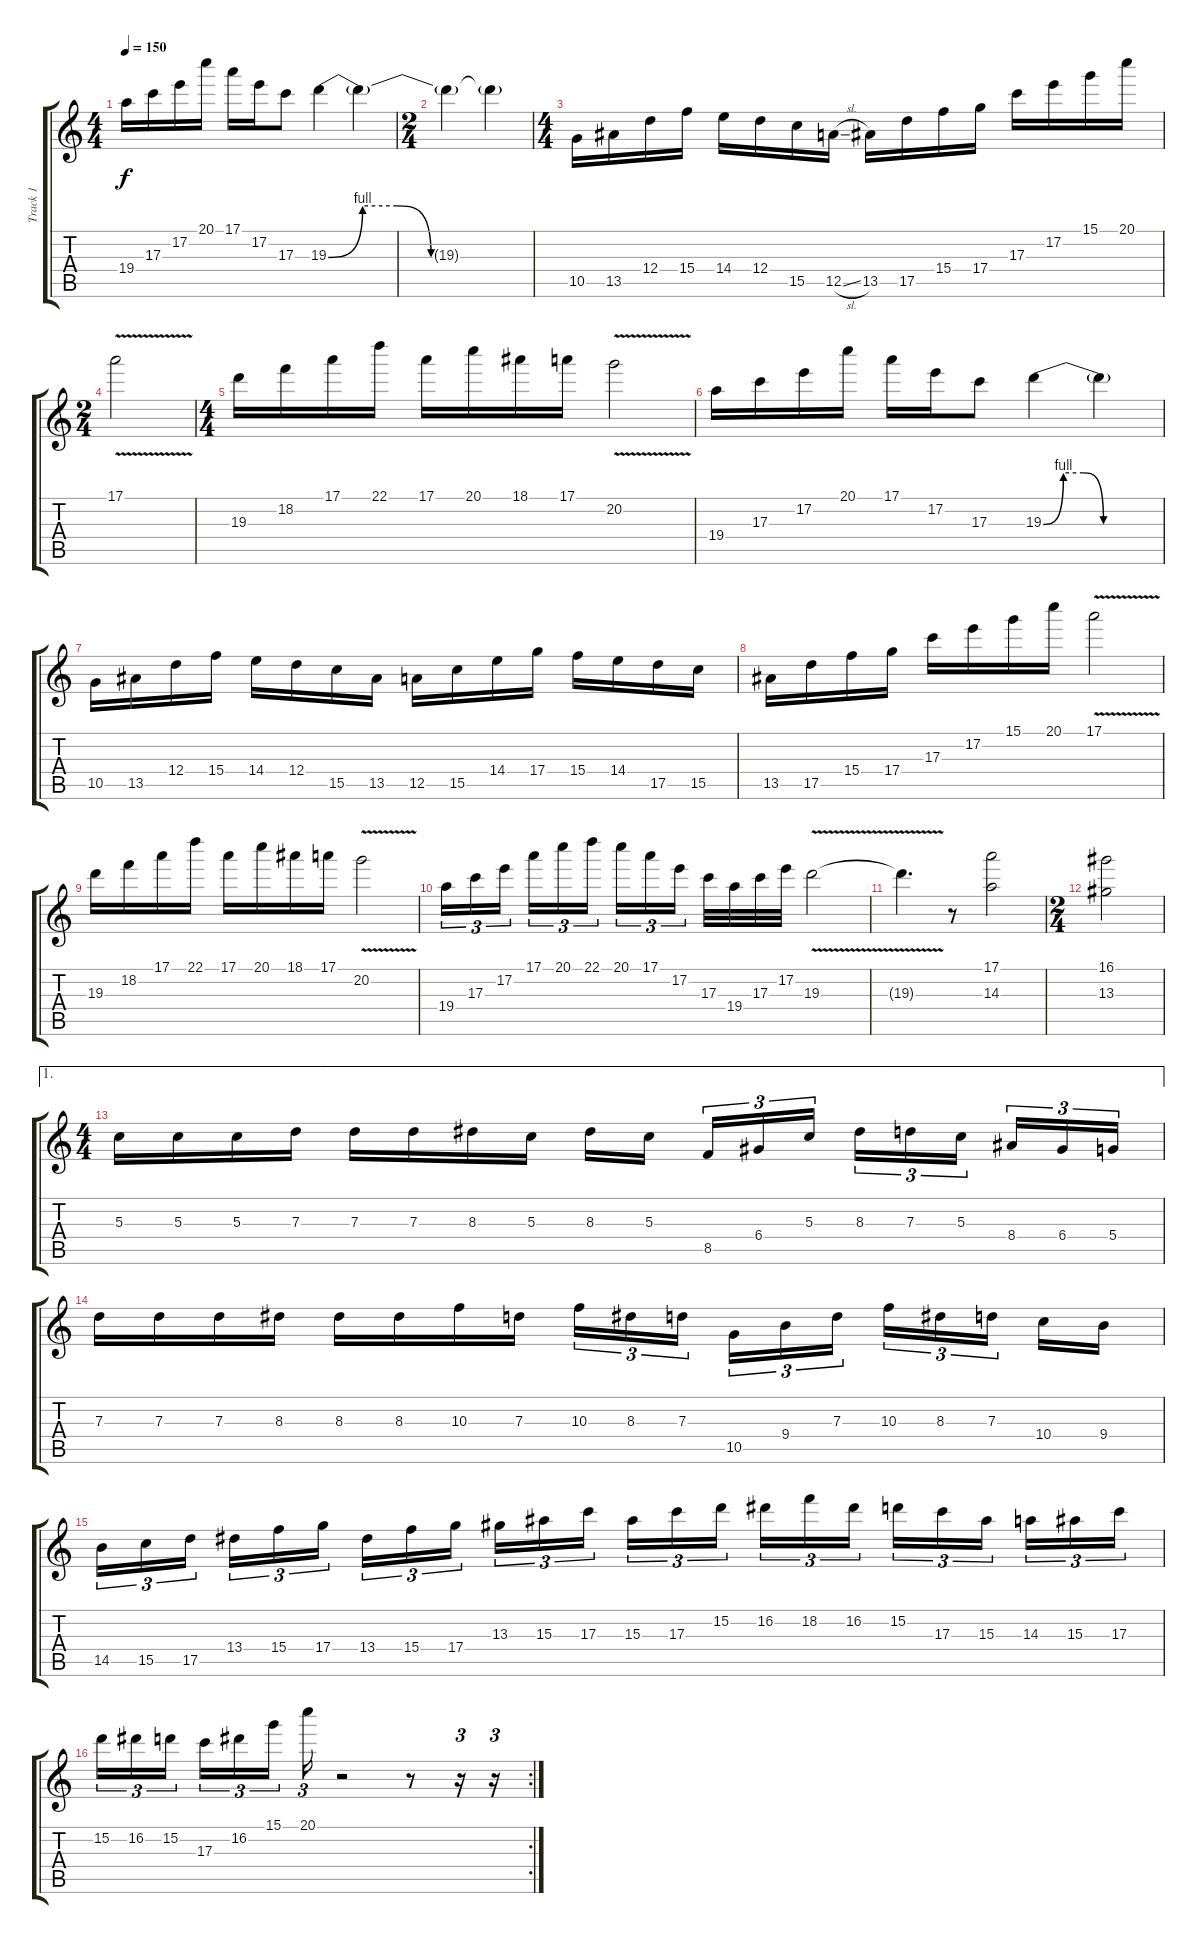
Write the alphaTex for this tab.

\track ("Track 1" "Track 1") {instrument distortionguitar}
\staff {score tabs}
\tuning (E4 B3 G3 D3 A2 E2) {hide}
\ts (4 4)
\tempo 150
\clef g2
\ks c
19.4.16{dy f} 17.3.16 17.2.16 20.1.16 17.1.16 17.2.16 17.3.8 19.3{be (custom 0 0 10 4 20 4 30 0 60 0)}.4 19.3{t}.4 |
\ts (2 4)
19.3{t}.4 19.3{t}.4 |
\ts (4 4)
10.5.16 13.5.16 12.4.16 15.4.16 14.4.16 12.4.16 15.5.16 12.5{sl}.16 13.5.16 17.5.16 15.4.16 17.4.16 17.3.16 17.2.16 15.1.16 20.1.16 |
\ts (2 4)
17.1{v}.2 |
\ts (4 4)
19.3.16 18.2.16 17.1.16 22.1.16 17.1.16 20.1.16 18.1.16 17.1.16 20.2{v}.2 |
19.4.16 17.3.16 17.2.16 20.1.16 17.1.16 17.2.16 17.3.8 19.3{be (custom 0 0 10 4 20 4 30 0 60 0)}.4 19.3{t}.4 |
10.5.16 13.5.16 12.4.16 15.4.16 14.4.16 12.4.16 15.5.16 13.5.16 12.5.16 15.5.16 14.4.16 17.4.16 15.4.16 14.4.16 17.5.16 15.5.16 |
13.5.16 17.5.16 15.4.16 17.4.16 17.3.16 17.2.16 15.1.16 20.1.16 17.1{v}.2 |
19.3.16 18.2.16 17.1.16 22.1.16 17.1.16 20.1.16 18.1.16 17.1.16 20.2{v}.2 |
19.4.16{tu (3 2)} 17.3.16{tu (3 2)} 17.2.16{tu (3 2) beam splitsecondary} 17.1.16{tu (3 2)} 20.1.16{tu (3 2)} 22.1.16{tu (3 2)} 20.1.16{tu (3 2)} 17.1.16{tu (3 2)} 17.2.16{tu (3 2) beam splitsecondary} 17.3.32 19.4.32 17.3.32 17.2.32 19.3{v}.2 |
19.3{t}.4{d} r.8 (17.1 14.3).2 |
\ts (2 4)
(16.1 13.3).2 |
\ae 1
\ts (4 4)
5.3.16 5.3.16 5.3.16 7.3.16 7.3.16 7.3.16 8.3.16 5.3.16 8.3.16 5.3.16{beam splitsecondary} 8.5.16{tu (3 2)} 6.4.16{tu (3 2)} 5.3.16{tu (3 2)} 8.3.16{tu (3 2)} 7.3.16{tu (3 2)} 5.3.16{tu (3 2) beam splitsecondary} 8.4.16{tu (3 2)} 6.4.16{tu (3 2)} 5.4.16{tu (3 2)} |
7.3.16 7.3.16 7.3.16 8.3.16 8.3.16 8.3.16 10.3.16 7.3.16 10.3.16{tu (3 2)} 8.3.16{tu (3 2)} 7.3.16{tu (3 2) beam splitsecondary} 10.5.16{tu (3 2)} 9.4.16{tu (3 2)} 7.3.16{tu (3 2)} 10.3.16{tu (3 2)} 8.3.16{tu (3 2)} 7.3.16{tu (3 2) beam splitsecondary} 10.4.16 9.4.16 |
14.5.16{tu (3 2)} 15.5.16{tu (3 2)} 17.5.16{tu (3 2) beam splitsecondary} 13.4.16{tu (3 2)} 15.4.16{tu (3 2)} 17.4.16{tu (3 2)} 13.4.16{tu (3 2)} 15.4.16{tu (3 2)} 17.4.16{tu (3 2) beam splitsecondary} 13.3.16{tu (3 2)} 15.3.16{tu (3 2)} 17.3.16{tu (3 2)} 15.3.16{tu (3 2)} 17.3.16{tu (3 2)} 15.2.16{tu (3 2) beam splitsecondary} 16.2.16{tu (3 2)} 18.2.16{tu (3 2)} 16.2.16{tu (3 2)} 15.2.16{tu (3 2)} 17.3.16{tu (3 2)} 15.3.16{tu (3 2) beam splitsecondary} 14.3.16{tu (3 2)} 15.3.16{tu (3 2)} 17.3.16{tu (3 2)} |
\rc 2
15.2.16{tu (3 2)} 16.2.16{tu (3 2)} 15.2.16{tu (3 2) beam splitsecondary} 17.3.16{tu (3 2)} 16.2.16{tu (3 2)} 15.1.16{tu (3 2)} 20.1.16{tu (3 2)} r.2 r.8 r.16{tu (3 2)} r.16{tu (3 2)}
